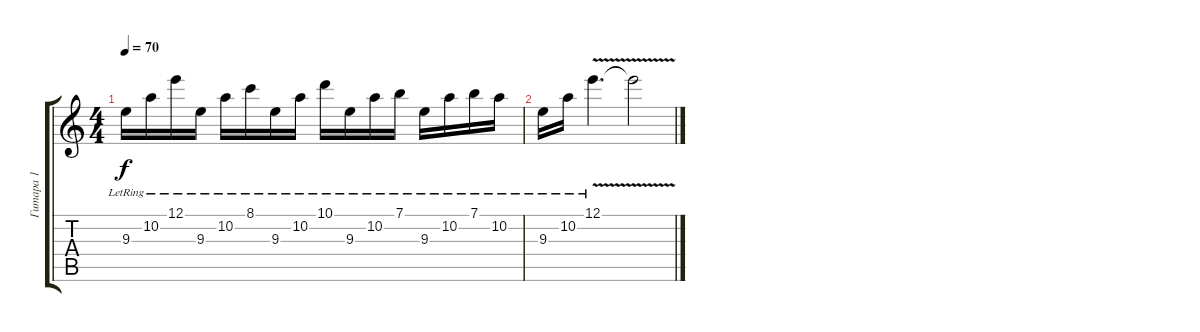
\track ("Гитара 1" "Гитара 1") {instrument acousticguitarsteel}
\staff {score tabs}
\tuning (E4 B3 G3 D3 A2 E2) {hide}
\ts (4 4)
\tempo 70
\clef g2
\ks c
9.3{lr}.16{dy f} 10.2{lr}.16 12.1{lr}.16 9.3{lr}.16 10.2{lr}.16 8.1{lr}.16 9.3{lr}.16 10.2{lr}.16 10.1{lr}.16 9.3{lr}.16 10.2{lr}.16 7.1{lr}.16 9.3{lr}.16 10.2{lr}.16 7.1{lr}.16 10.2{lr}.16 |
9.3{lr}.16 10.2{lr}.16 12.1{v lr}.4{d} 12.1{t}.2
